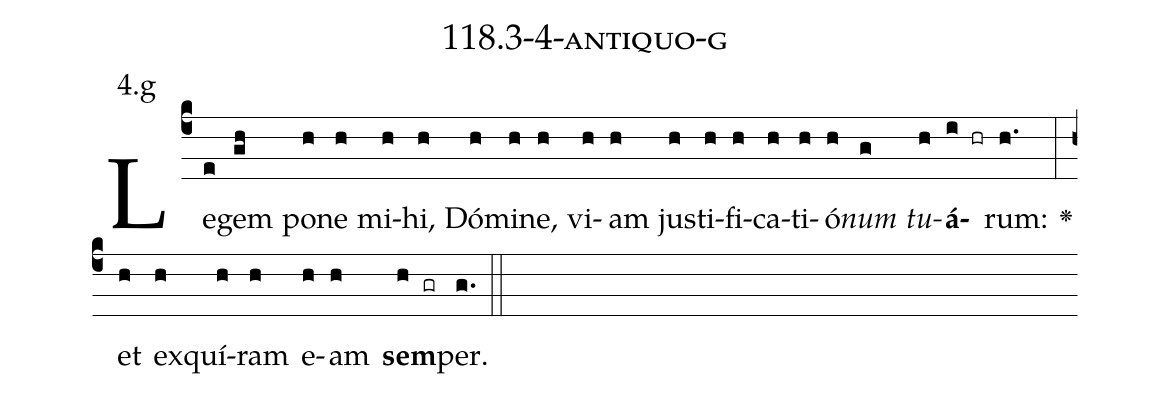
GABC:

name: 118.3-4-antiquo-g;
annotation: 4.g;
%%
(c4)Le(e)gem(gh) po(h)ne(h) mi(h)hi,(h) Dó(h)mi(h)ne,(h) vi(h)am(h) jus(h)ti(h)fi(h)ca(h)ti(h)ó(h)<i>num</i>(g) <i>tu</i>(h)<b>á</b>(i hr)rum:(h.) <v>\greheightstar</v>(:) et(h) ex(h)quí(h)ram(h) e(h)am(h) <b>sem</b>(h gr)per.(g.) (::)


%E(h) u(h) o(h) u(h) a(h) e.(g.) (::)
